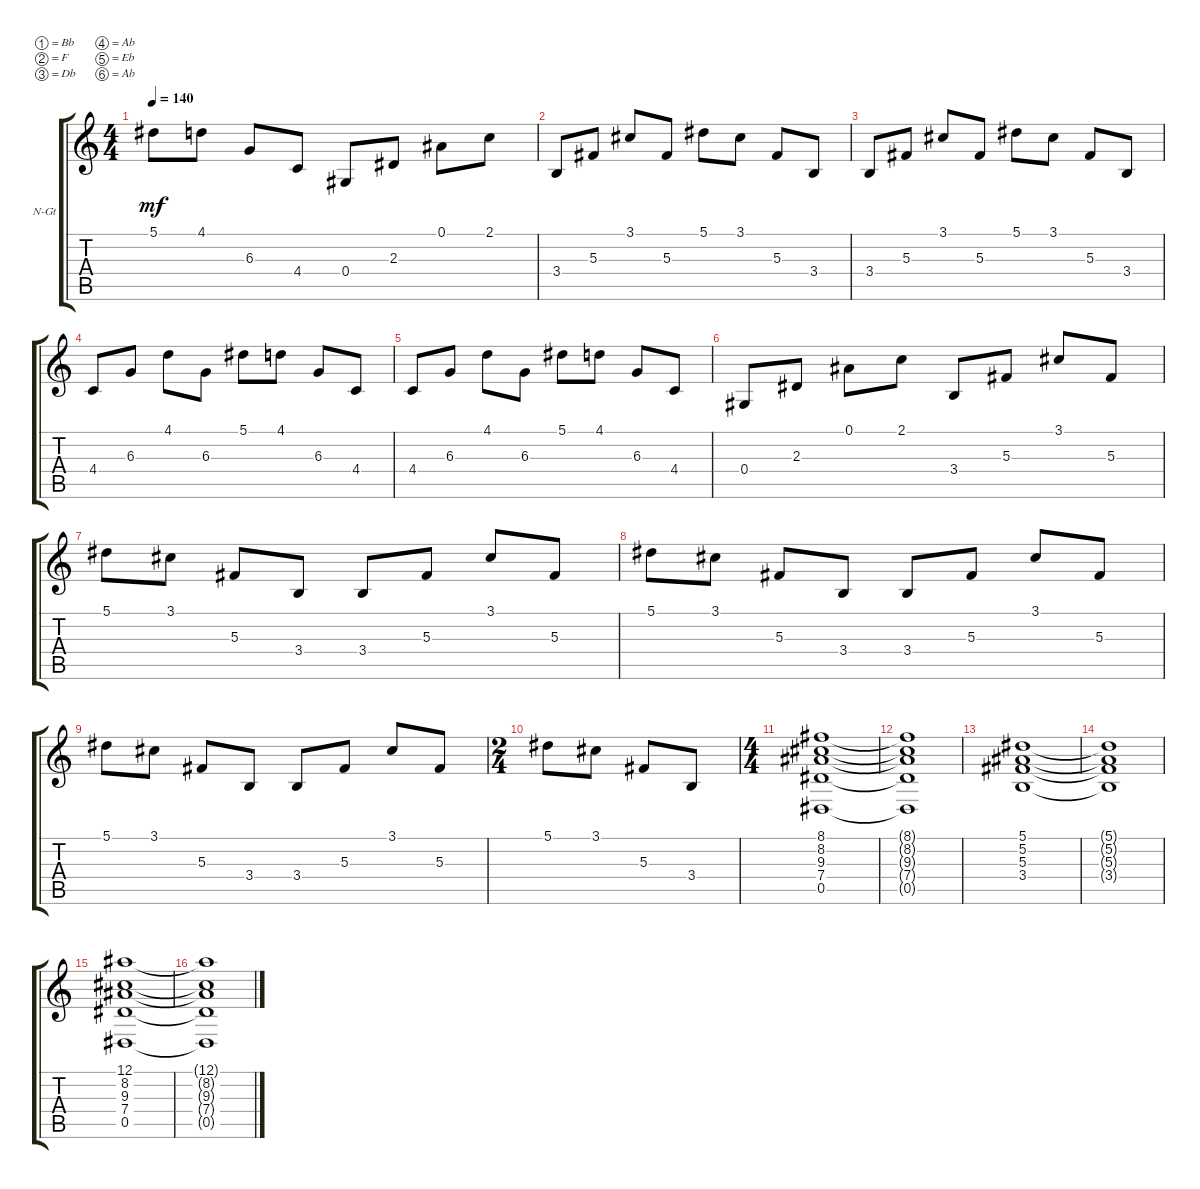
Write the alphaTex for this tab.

\defaultSystemsLayout 4
\bracketExtendMode groupsimilarinstruments
\firstSystemTrackNameOrientation horizontal
\otherSystemsTrackNameOrientation horizontal
\track ("Nylon Guitar" "N-Gt") {instrument acousticguitarnylon}
\staff {score tabs}
\tuning (Bb3 F3 Db3 Ab2 Eb2 Ab1)
\ts (4 4)
\tempo 140
\clef g2
\ks c
5.1.8{dy mf} 4.1.8 6.3.8 4.4.8 0.4.8 2.3.8 0.1.8 2.1.8 |
3.4.8 5.3.8 3.1.8 5.3.8 5.1.8 3.1.8 5.3.8 3.4.8 |
3.4.8 5.3.8 3.1.8 5.3.8 5.1.8 3.1.8 5.3.8 3.4.8 |
4.4.8 6.3.8 4.1.8 6.3.8 5.1.8 4.1.8 6.3.8 4.4.8 |
4.4.8 6.3.8 4.1.8 6.3.8 5.1.8 4.1.8 6.3.8 4.4.8 |
0.4.8 2.3.8 0.1.8 2.1.8 3.4.8 5.3.8 3.1.8 5.3.8 |
5.1.8 3.1.8 5.3.8 3.4.8 3.4.8 5.3.8 3.1.8 5.3.8 |
5.1.8 3.1.8 5.3.8 3.4.8 3.4.8 5.3.8 3.1.8 5.3.8 |
5.1.8 3.1.8 5.3.8 3.4.8 3.4.8 5.3.8 3.1.8 5.3.8 |
\ts (2 4)
5.1.8 3.1.8 5.3.8 3.4.8 |
\ts (4 4)
(7.4 9.3 8.2 8.1 0.5).1 |
(7.4{t} 9.3{t} 8.2{t} 8.1{t} 0.5{t}).1 |
(5.1 5.2 5.3 3.4).1 |
(5.1{t} 5.2{t} 5.3{t} 3.4{t}).1 |
(12.1 8.2 9.3 7.4 0.5).1 |
(0.5{t} 7.4{t} 9.3{t} 8.2{t} 12.1{t}).1
